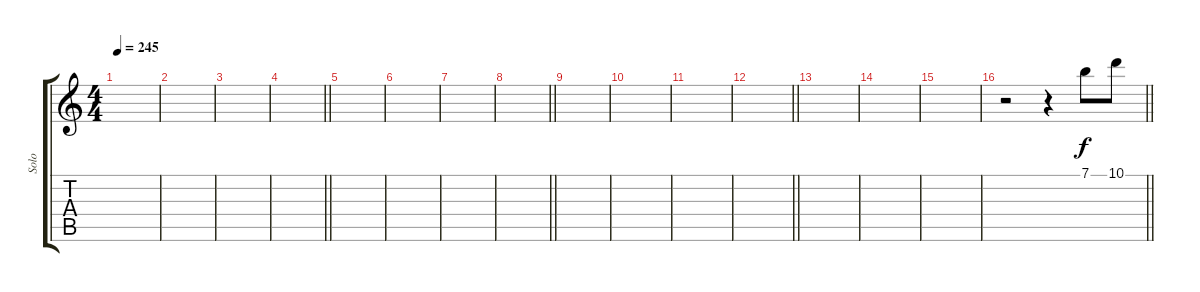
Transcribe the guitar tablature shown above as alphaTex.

\track ("Solo" "Solo") {instrument distortionguitar}
\staff {score tabs}
\tuning (E4 B3 G3 D3 A2 E2) {hide}
\ts (4 4)
\tempo 245
\clef g2
\ks c
|
|
|
\barLineRight lightlight
|
|
|
|
\barLineRight lightlight
|
|
|
|
\barLineRight lightlight
|
|
|
|
\barLineRight lightlight
r.2 r.4 7.1.8 10.1.8
